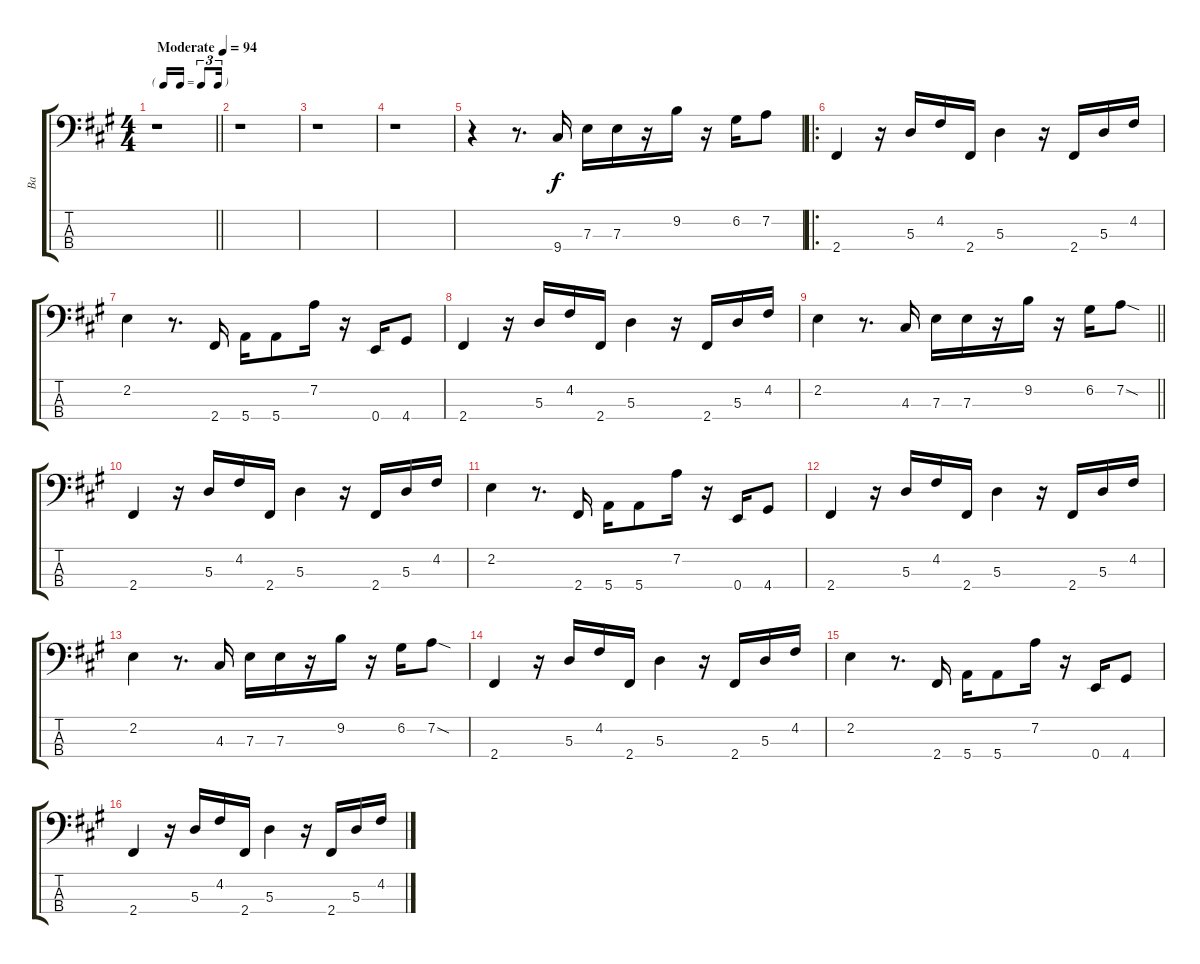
\track ("Ba" "Ba") {instrument electricbassfinger}
\staff {score tabs}
\tuning (G2 D2 A1 E1) {hide}
\ts (4 4)
\tf triplet16th
\tempo (94 "Moderate")
\clef f4
\barLineRight lightlight
\ks a
r.1{dy f volume 11 instrument electricbassfinger} |
r.1 |
r.1 |
r.1 |
r.4 r.8{d} 9.4.16 7.3.16 7.3.16 r.16 9.2.16 r.16 6.2.16 7.2.8 |
\ro
2.4.4 r.16 5.3.16 4.2.16 2.4.16 5.3.4 r.16 2.4.16 5.3.16 4.2.16 |
2.2.4 r.8{d} 2.4.16 5.4.16 5.4.8 7.2.16 r.16 0.4.16 4.4.8 |
2.4.4 r.16 5.3.16 4.2.16 2.4.16 5.3.4 r.16 2.4.16 5.3.16 4.2.16 |
\barLineRight lightlight
2.2.4 r.8{d} 4.3.16 7.3.16 7.3.16 r.16 9.2.16 r.16 6.2.16 7.2{sod}.8 |
2.4.4 r.16 5.3.16 4.2.16 2.4.16 5.3.4 r.16 2.4.16 5.3.16 4.2.16 |
2.2.4 r.8{d} 2.4.16 5.4.16 5.4.8 7.2.16 r.16 0.4.16 4.4.8 |
2.4.4 r.16 5.3.16 4.2.16 2.4.16 5.3.4 r.16 2.4.16 5.3.16 4.2.16 |
2.2.4 r.8{d} 4.3.16 7.3.16 7.3.16 r.16 9.2.16 r.16 6.2.16 7.2{sod}.8 |
2.4.4 r.16 5.3.16 4.2.16 2.4.16 5.3.4 r.16 2.4.16 5.3.16 4.2.16 |
2.2.4 r.8{d} 2.4.16 5.4.16 5.4.8 7.2.16 r.16 0.4.16 4.4.8 |
2.4.4 r.16 5.3.16 4.2.16 2.4.16 5.3.4 r.16 2.4.16 5.3.16 4.2.16
